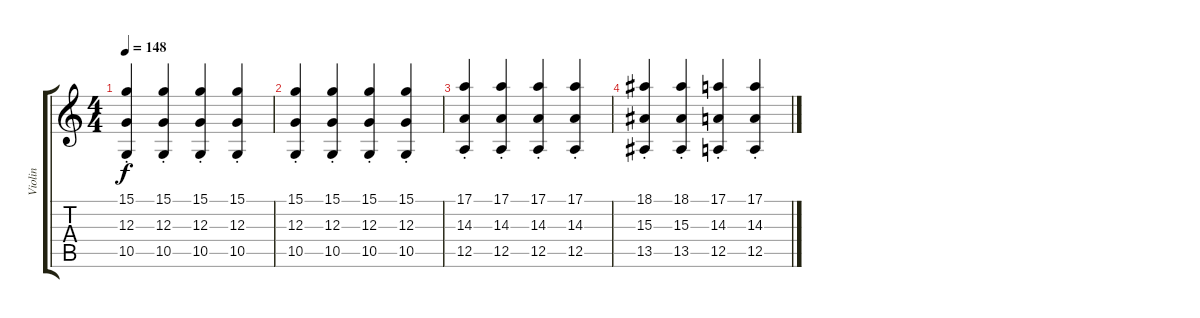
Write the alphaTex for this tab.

\track ("Violin" "Violin") {instrument violin}
\staff {score tabs}
\tuning (E4 B3 G3 D3 A2 D2) {hide}
\ts (4 4)
\tempo 148
\clef g2
\ks c
(15.1 12.3 10.5{st}).4{dy f} (15.1{st} 12.3{st} 10.5{st}).4 (15.1{st} 12.3{st} 10.5{st}).4 (15.1{st} 12.3{st} 10.5{st}).4 |
(15.1{st} 12.3{st} 10.5{st}).4 (15.1{st} 12.3{st} 10.5{st}).4 (15.1{st} 12.3{st} 10.5{st}).4 (15.1{st} 12.3{st} 10.5{st}).4 |
(17.1{st} 14.3{st} 12.5{st}).4 (17.1{st} 14.3{st} 12.5{st}).4 (17.1{st} 14.3{st} 12.5{st}).4 (17.1{st} 14.3{st} 12.5{st}).4 |
(18.1{st} 15.3{st} 13.5{st}).4 (18.1{st} 15.3{st} 13.5{st}).4 (17.1{st} 14.3{st} 12.5{st}).4 (17.1{st} 14.3{st} 12.5{st}).4
